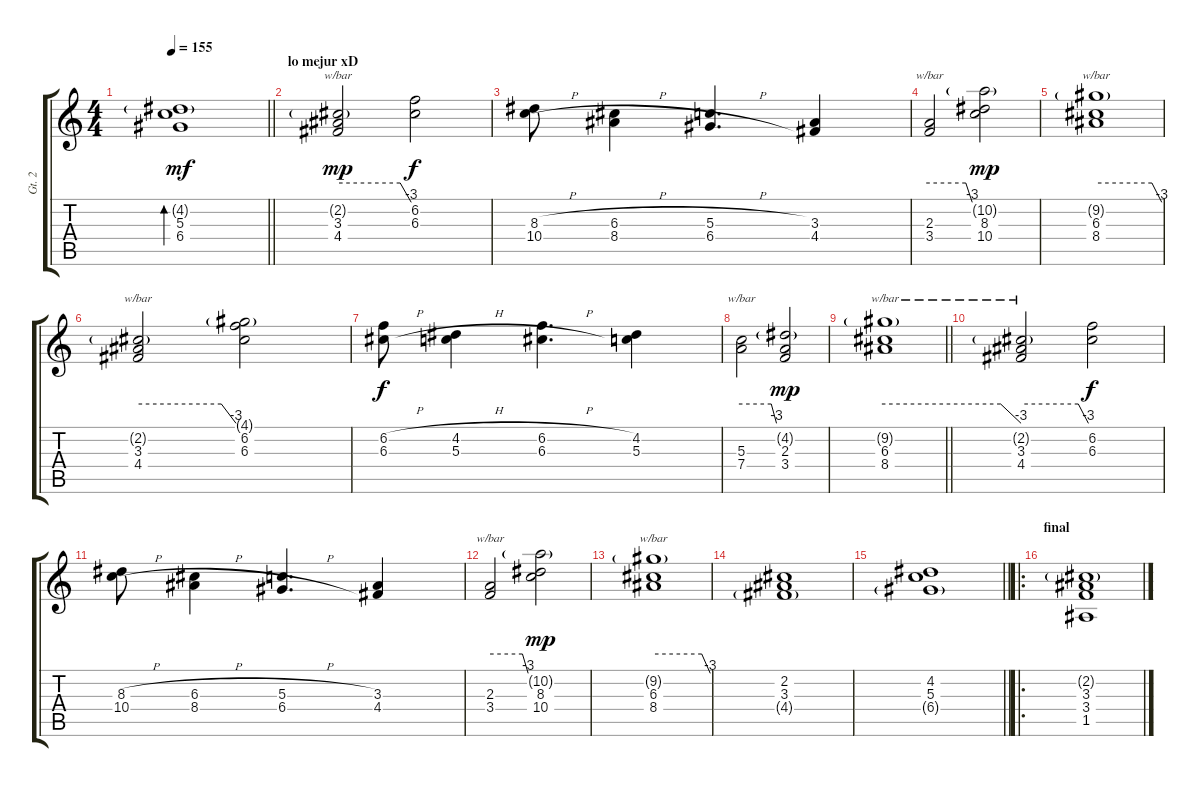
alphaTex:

\track ("Gt. 2" "Gt. 2") {instrument overdrivenguitar}
\staff {score tabs}
\tuning (E4 B3 G3 D3 A2 E2) {hide}
\ts (4 4)
\tempo 155
\clef g2
\barLineRight lightlight
\ks c
(4.2{g} 5.3 6.4).1{bd 120 dy mf volume 7} |
\section ("" "lo mejur xD")
(2.2{g} 3.3 4.4).2{tbe (custom default 0 0 51 0 60 -12) dy mp volume 8 balance 0 instrument overdrivenguitar} (6.2 6.3).2{dy f} |
(8.3{h} 10.4{h}).8 (6.3{h} 8.4{h}).4 (5.3{h} 6.4{h}).4{d} (3.3 4.4).4 |
(2.3 3.4).2{tbe (custom default 0 0 51 0 60 -12)} (10.2{g} 8.3 10.4).2{dy mp} |
(9.2{g} 6.3 8.4).1{tbe (custom default 0 0 51 0 60 -12)} |
(2.2{g} 3.3 4.4).2{tbe (custom default 0 0 51 0 60 -12)} (4.1{g} 6.2 6.3).2 |
(6.2{h} 6.3{h}).8{dy f} (4.2{h} 5.3{h}).4 (6.2{h} 6.3{h}).4{d} (4.2 5.3).4 |
(5.3 7.4).2{tbe (custom default 0 0 51 0 60 -12)} (4.2{g} 2.3 3.4).2{dy mp} |
\barLineRight lightlight
(9.2{g} 6.3 8.4).1{tbe (custom default 0 0 51 0 60 -12)} |
(2.2{g} 3.3 4.4).2{tbe (custom default 0 0 51 0 60 -12)} (6.2 6.3).2{dy f} |
(8.3{h} 10.4{h}).8 (6.3{h} 8.4{h}).4 (5.3{h} 6.4{h}).4{d} (3.3 4.4).4 |
(2.3 3.4).2{tbe (custom default 0 0 51 0 60 -12)} (10.2{g} 8.3 10.4).2{dy mp} |
(9.2{g} 6.3 8.4).1{tbe (custom default 0 0 51 0 60 -12)} |
(2.2 3.3 4.4{g}).1 |
\barLineRight lightlight
(4.2 5.3 6.4{g}).1 |
\ro
\section ("" "final")
(2.2{g} 3.3 3.4 1.5).1{volume 7 balance 0 instrument overdrivenguitar}
